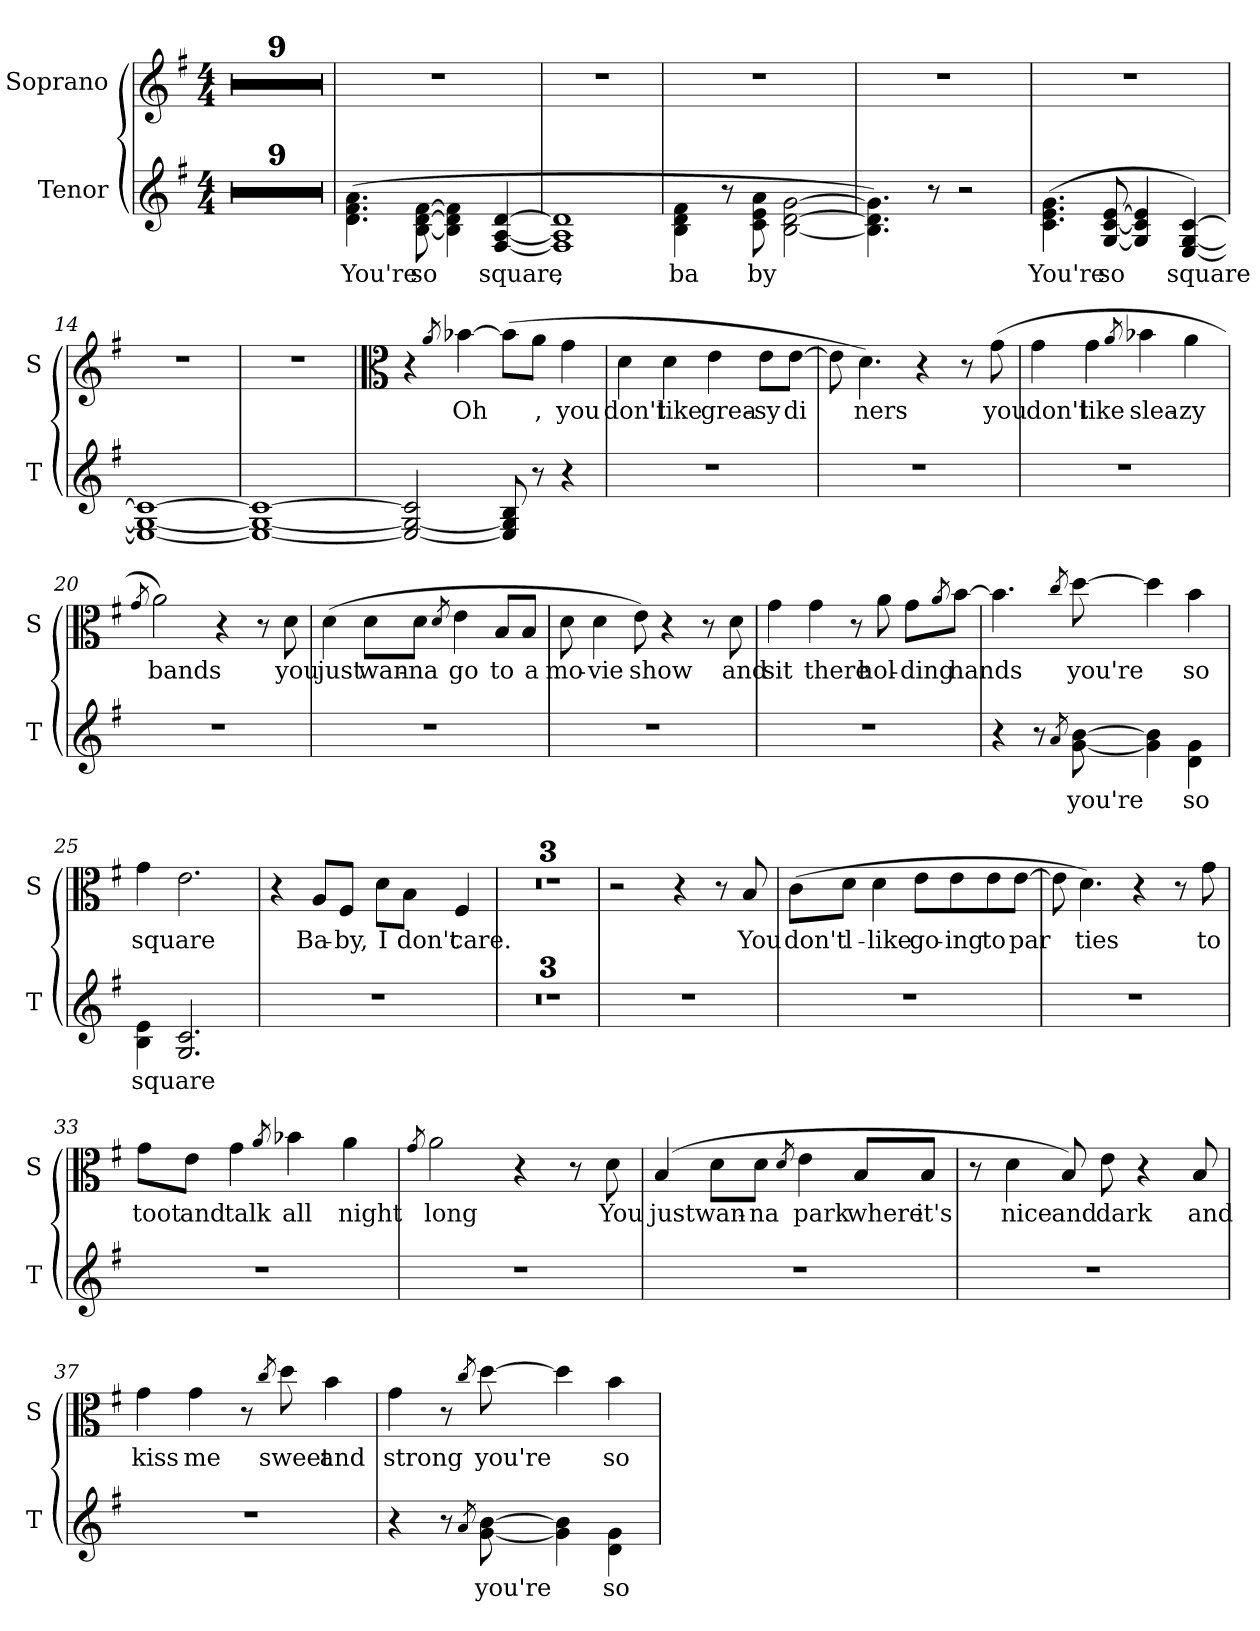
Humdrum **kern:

**kern	**text	**kern	**text
*part2	*part2	*part1	*part1
*staff2	*staff2	*staff1	*staff1
*I"Tenor	*	*I"Soprano	*
*I'T	*	*I'S	*
*clefG2	*	*clefG2	*
*k[f#]	*	*k[f#]	*
*G:	*	*G:	*
*M4/4	*	*M4/4	*
=	=	=	=
1r;<	.	1r;<	.
=1	=1	=1	=1
1r	.	1r	.
=2	=2	=2	=2
1r	.	1r	.
=3	=3	=3	=3
1r	.	1r	.
=4	=4	=4	=4
1r	.	1r	.
=5	=5	=5	=5
1r	.	1r	.
=6	=6	=6	=6
1r	.	1r	.
=7	=7	=7	=7
1r	.	1r	.
=8	=8	=8	=8
1r	.	1r	.
=9	=9	=9	=9
!	!LO:LY:b	!	!
(>4.d\ 4.f#\ 4.a\	You're	1r	.
!	!LO:LY:b	!	!
[8B\ [8d\ [8f#\	so	.	.
4B\] 4d\] 4f#\]	.	.	.
!	!LO:LY:b	!	!
[4F#/ [4A/ [4d/	square	.	.
=10	=10	=10	=10
!	!LO:LY:b	!	!
1F#] 1A] 1d]	,	1r	.
!!LO:LB:g=z
=11	=11	=11	=11
!	!LO:LY:b	!	!
4B\ 4d\ 4f#\	ba	1r	.
8r	.	.	.
!	!LO:LY:b	!	!
8c\ 8e\ 8a\	by	.	.
[2B\ [2d\ [2g\	.	.	.
=12	=12	=12	=12
4.B\] 4.d\] 4.g\])	.	1r	.
8r	.	.	.
2r	.	.	.
=13	=13	=13	=13
!	!LO:LY:b	!	!
(>4.c\ 4.e\ 4.g\	You're	1r	.
!	!LO:LY:b	!	!
[8G/ [8c/ [8e/	so	.	.
4G/] 4c/] 4e/]	.	.	.
!	!LO:LY:b	!	!
[4E/ [4G/ [4c/)	square	.	.
=14	=14	=14	=14
1E_ 1G_ 1c_	.	1r	.
=15	=15	=15	=15
1E_ 1G_ 1c_	.	1r	.
=16	=16	=16	=16
*	*	*clefC3	*
2E/_ 2G/_ 2c/]	.	4r	.
.	.	8qa/	.
!	!	!	!LO:LY:b
.	.	[4b-X\	Oh
8E/] 8G/] 8B/	.	(>8b-\L]	.
!	!	!	!LO:LY:b
8r	.	8a\J	,
!	!	!	!LO:LY:b
4r	.	4g\	you
!!LO:LB:g=z
=17	=17	=17	=17
!	!	!	!LO:LY:b
1r	.	4d\	don't
!	!	!	!LO:LY:b
.	.	4d\	like
!	!	!	!LO:LY:b
.	.	4e\	grea-
!	!	!	!LO:LY:b
.	.	8e\L	-sy
!	!	!	!LO:LY:b
.	.	[8e\J	di
=18	=18	=18	=18
1r	.	8e\]	.
!	!	!	!LO:LY:b
.	.	4.d\)	ners
.	.	4r	.
.	.	8r	.
!	!	!	!LO:LY:b
.	.	(>8g\	you
=19	=19	=19	=19
!	!	!	!LO:LY:b
1r	.	4g\	don't
!	!	!	!LO:LY:b
.	.	4g\	like
.	.	8qa/	.
!	!	!	!LO:LY:b
.	.	4b-X\	slea-
!	!	!	!LO:LY:b
.	.	4a\	-zy
=20	=20	=20	=20
.	.	8qg/	.
!	!	!	!LO:LY:b
1r	.	2a\)	bands
.	.	4r	.
.	.	8r	.
!	!	!	!LO:LY:b
.	.	8d\	you
!!LO:LB:g=z
=21	=21	=21	=21
!	!	!	!LO:LY:b
1r	.	(>4d\	just
!	!	!	!LO:LY:b
.	.	8d\L	wan-
!	!	!	!LO:LY:b
.	.	8d\J	-na
.	.	8qd/	.
!	!	!	!LO:LY:b
.	.	4e\	go
!	!	!	!LO:LY:b
.	.	8B/L	to
!	!	!	!LO:LY:b
.	.	8B/J	a
=22	=22	=22	=22
!	!	!	!LO:LY:b
1r	.	8d\	mo-
!	!	!	!LO:LY:b
.	.	4d\	-vie
!	!	!	!LO:LY:b
.	.	8e\)	show
.	.	4r	.
.	.	8r	.
!	!	!	!LO:LY:b
.	.	8d\	and
=23	=23	=23	=23
!	!	!	!LO:LY:b
1r	.	4g\	sit
!	!	!	!LO:LY:b
.	.	4g\	there
.	.	8r	.
!	!	!	!LO:LY:b
.	.	8a\	hol-
!	!	!	!LO:LY:b
.	.	8g\L	-ding
.	.	8qa/	.
!	!	!	!LO:LY:b
.	.	[8b\J	hands
=24	=24	=24	=24
4r	.	4.b\]	.
8r	.	.	.
8qa/	.	8qcc/	.
!	!LO:LY:b	!	!LO:LY:b
[8g\ [8b\	you're	[8dd\	you're
4g\] 4b\]	.	4dd\]	.
!	!LO:LY:b	!	!LO:LY:b
4d\ 4g\	so	4b\	so
!!LO:LB:g=z
=25	=25	=25	=25
!	!LO:LY:b	!	!LO:LY:b
4B\ 4e\	square	4g\	square
2.G/ 2.c/	.	2.e\	.
=26	=26	=26	=26
1r	.	4r	.
!	!	!LO:N:head=solid	!LO:LY:b
.	.	8A/L	Ba-
!	!	!LO:N:head=solid	!LO:LY:b
.	.	8F#/J	-by,
!	!	!LO:N:head=solid	!LO:LY:b
.	.	8d\L	I
!	!	!LO:N:head=solid	!LO:LY:b
.	.	8B\J	don't
!	!	!LO:N:head=solid	!LO:LY:b
.	.	4F#/	care.
=27	=27	=27	=27
1r	.	1r	.
=28	=28	=28	=28
1r	.	1r	.
=29	=29	=29	=29
1r	.	1r	.
=30	=30	=30	=30
1r	.	2r	.
.	.	4r	.
.	.	8r	.
!	!	!	!LO:LY:b
.	.	8B/	You
=31	=31	=31	=31
!	!	!	!LO:LY:b
1r	.	(>8c\L	don't
!	!	!	!LO:LY:b
.	.	8d\J	l-
!	!	!	!LO:LY:b
.	.	4d\	-like
!	!	!	!LO:LY:b
.	.	8e\L	go-
!	!	!	!LO:LY:b
.	.	8e\	-ing
!	!	!	!LO:LY:b
.	.	8e\	to
!	!	!	!LO:LY:b
.	.	[8e\J	par
!!LO:PB:g=z
=32	=32	=32	=32
1r	.	8e\]	.
!	!	!	!LO:LY:b
.	.	4.d\)	ties
.	.	4r	.
.	.	8r	.
!	!	!	!LO:LY:b
.	.	8g\	to
=33	=33	=33	=33
!	!	!	!LO:LY:b
1r	.	8g\L	toot
!	!	!	!LO:LY:b
.	.	8e\J	and
!	!	!	!LO:LY:b
.	.	4g\	talk
.	.	8qa/	.
!	!	!	!LO:LY:b
.	.	4b-X\	all
!	!	!	!LO:LY:b
.	.	4a\	night
=34	=34	=34	=34
.	.	8qg/	.
!	!	!	!LO:LY:b
1r	.	2a\	long
.	.	4r	.
.	.	8r	.
!	!	!	!LO:LY:b
.	.	8d\	You
=35	=35	=35	=35
!	!	!	!LO:LY:b
1r	.	(>4B/	just
!	!	!	!LO:LY:b
.	.	8d\L	wan-
!	!	!	!LO:LY:b
.	.	8d\J	-na
.	.	8qd/	.
!	!	!	!LO:LY:b
.	.	4e\	park
!	!	!	!LO:LY:b
.	.	8B/L	where
!	!	!	!LO:LY:b
.	.	8B/J	it's
!!LO:LB:g=z
=36	=36	=36	=36
1r	.	8r	.
!	!	!	!LO:LY:b
.	.	4d\	nice
!	!	!	!LO:LY:b
.	.	8B/)	and
!	!	!	!LO:LY:b
.	.	8e\	dark
.	.	4r	.
!	!	!	!LO:LY:b
.	.	8B/	and
=37	=37	=37	=37
!	!	!	!LO:LY:b
1r	.	4g\	kiss
!	!	!	!LO:LY:b
.	.	4g\	me
.	.	8r	.
.	.	8qcc/	.
!	!	!	!LO:LY:b
.	.	8dd\	sweet
!	!	!	!LO:LY:b
.	.	4b\	and
=38	=38	=38	=38
!	!	!	!LO:LY:b
4r	.	4g\	strong
8r	.	8r	.
8qa/	.	8qcc/	.
!	!LO:LY:b	!	!LO:LY:b
[8g\ [8b\	you're	[8dd\	you're
4g\] 4b\]	.	4dd\]	.
!	!LO:LY:b	!	!LO:LY:b
4d\ 4g\	so	4b\	so
=	=	=	=
*-	*-	*-	*-
